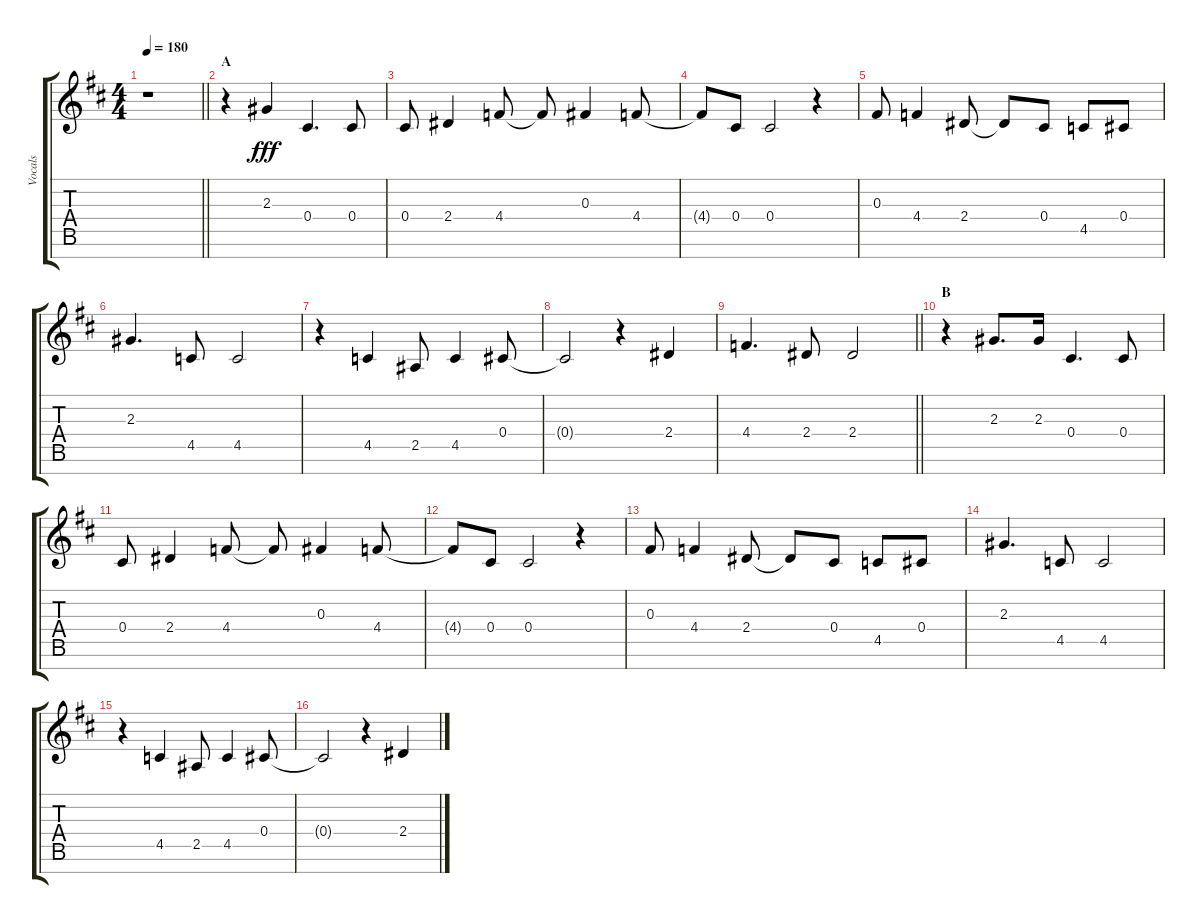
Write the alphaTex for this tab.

\track ("Vocals" "Vocals") {instrument voiceoohs}
\staff {score tabs}
\tuning (Eb5 Bb4 Gb4 Db4 Ab3 Eb3 Bb2) {hide}
\ts (4 4)
\tempo 180
\clef g2
\barLineRight lightlight
\ks d
r.1{dy fff} |
\section ("" "A")
r.4 2.3.4 0.4.4{d} 0.4.8 |
0.4.8 2.4.4 4.4.8 4.4{t}.8 0.3.4 4.4.8 |
4.4{t}.8 0.4.8 0.4.2 r.4 |
0.3.8 4.4.4 2.4.8 2.4{t}.8 0.4.8 4.5.8 0.4.8 |
2.3.4{d} 4.5.8 4.5.2 |
r.4 4.5.4 2.5.8 4.5.4 0.4.8 |
0.4{t}.2 r.4 2.4.4 |
\barLineRight lightlight
4.4.4{d} 2.4.8 2.4.2 |
\section ("" "B")
r.4 2.3.8{d} 2.3.16 0.4.4{d} 0.4.8 |
0.4.8 2.4.4 4.4.8 4.4{t}.8 0.3.4 4.4.8 |
4.4{t}.8 0.4.8 0.4.2 r.4 |
0.3.8 4.4.4 2.4.8 2.4{t}.8 0.4.8 4.5.8 0.4.8 |
2.3.4{d} 4.5.8 4.5.2 |
r.4 4.5.4 2.5.8 4.5.4 0.4.8 |
0.4{t}.2 r.4 2.4.4
